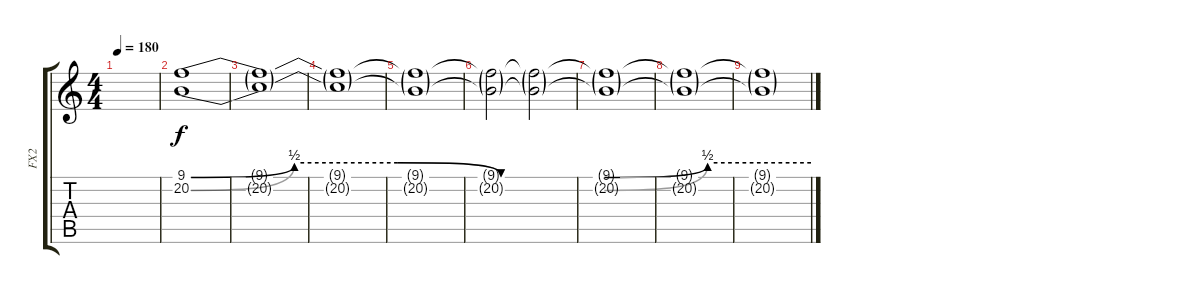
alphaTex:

\track ("FX2" "FX2") {instrument fx6goblins}
\staff {score tabs}
\tuning (D4 A3 F3 C3 G2 C2) {hide}
\ts (4 4)
\tempo 180
\clef g2
\ks c
|
(9.1{be (custom 0 0 10 2 20 2 30 0 40 0 50 2 60 2)} 20.2{be (custom 0 0 10 2 20 2 30 0 40 0 50 2 60 2)}).1 |
(9.1{t} 20.2{t}).1 |
(9.1{t} 20.2{t}).1 |
(9.1{t} 20.2{t}).1 |
(9.1{t} 20.2{t}).2 (9.1{t} 20.2{t}).2 |
(9.1{t} 20.2{t}).1 |
(9.1{t} 20.2{t}).1 |
(9.1{t} 20.2{t}).1
